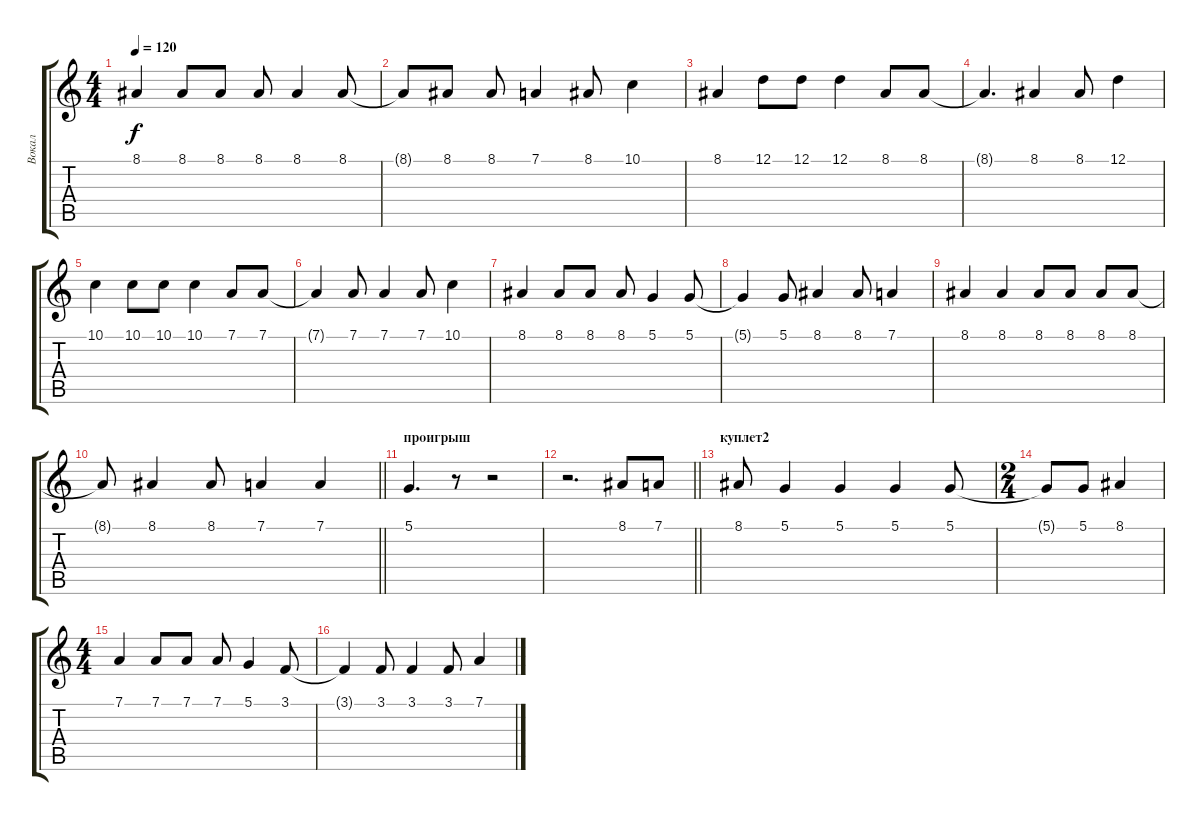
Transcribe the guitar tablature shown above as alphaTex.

\track ("Вокал" "Вокал") {instrument brightacousticpiano}
\staff {score tabs}
\tuning (D4 A3 F3 C3 G2 D2) {hide}
\ts (4 4)
\tempo 120
\clef g2
\ks c
8.1.4{dy f} 8.1.8 8.1.8 8.1.8 8.1.4 8.1.8 |
8.1{t}.8 8.1.8 8.1.8 7.1.4 8.1.8 10.1.4 |
8.1.4 12.1.8 12.1.8 12.1.4 8.1.8 8.1.8 |
8.1{t}.4{d} 8.1.4 8.1.8 12.1.4 |
10.1.4 10.1.8 10.1.8 10.1.4 7.1.8 7.1.8 |
7.1{t}.4 7.1.8 7.1.4 7.1.8 10.1.4 |
8.1.4 8.1.8 8.1.8 8.1.8 5.1.4 5.1.8 |
5.1{t}.4 5.1.8 8.1.4 8.1.8 7.1.4 |
8.1.4 8.1.4 8.1.8 8.1.8 8.1.8 8.1.8 |
\barLineRight lightlight
8.1{t}.8 8.1.4 8.1.8 7.1.4 7.1.4 |
\section ("" "проигрыш")
5.1.4{d} r.8 r.2 |
\barLineRight lightlight
r.2{d} 8.1.8 7.1.8 |
\section ("" "куплет2")
8.1.8 5.1.4 5.1.4 5.1.4 5.1.8 |
\ts (2 4)
5.1{t}.8 5.1.8 8.1.4 |
\ts (4 4)
7.1.4 7.1.8 7.1.8 7.1.8 5.1.4 3.1.8 |
3.1{t}.4 3.1.8 3.1.4 3.1.8 7.1.4
